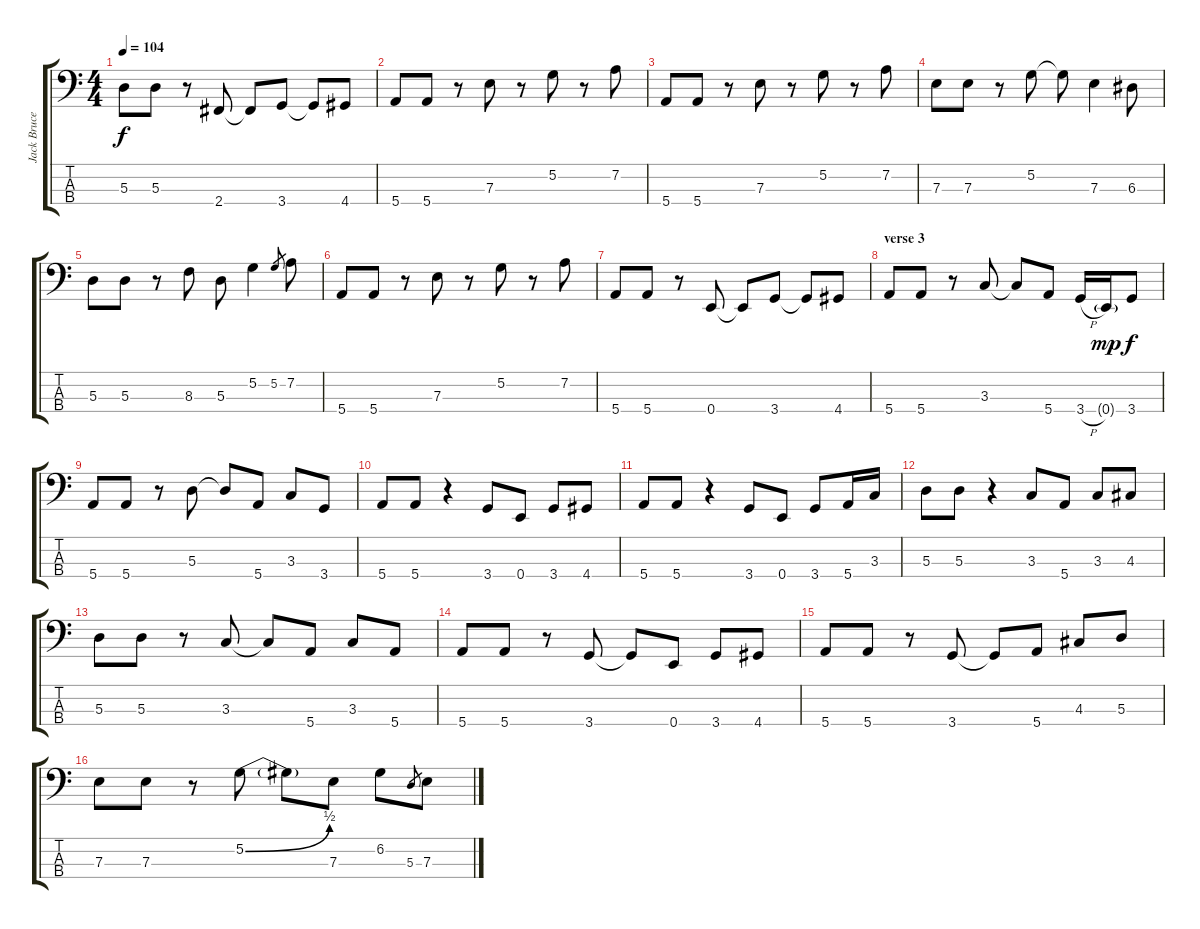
\track ("Jack Bruce" "Jack Bruce") {instrument electricbassfinger}
\staff {score tabs}
\tuning (G2 D2 A1 E1) {hide}
\ts (4 4)
\tempo 104
\clef f4
\ks c
5.3.8{dy f} 5.3.8 r.8 2.4.8 2.4{t}.8 3.4.8 3.4{t}.8 4.4.8 |
5.4.8 5.4.8 r.8 7.3.8 r.8 5.2.8 r.8 7.2.8 |
5.4.8 5.4.8 r.8 7.3.8 r.8 5.2.8 r.8 7.2.8 |
7.3.8 7.3.8 r.8 5.2.8 5.2{t}.8 7.3.4 6.3.8 |
5.3.8 5.3.8 r.8 8.3.8 5.3.8 5.2.4 5.2.8{gr} 7.2.8 |
5.4.8 5.4.8 r.8 7.3.8 r.8 5.2.8 r.8 7.2.8 |
5.4.8 5.4.8 r.8 0.4.8 0.4{t}.8 3.4.8 3.4{t}.8 4.4.8 |
\section ("" "verse 3")
5.4.8 5.4.8 r.8 3.3.8 3.3{t}.8 5.4.8 3.4{h}.16 0.4{g}.16{dy mp} 3.4.8{dy f} |
5.4.8 5.4.8 r.8 5.3.8 5.3{t}.8 5.4.8 3.3.8 3.4.8 |
5.4.8 5.4.8 r.4 3.4.8 0.4.8 3.4.8 4.4.8 |
5.4.8 5.4.8 r.4 3.4.8 0.4.8 3.4.8 5.4.16 3.3.16 |
5.3.8 5.3.8 r.4 3.3.8 5.4.8 3.3.8 4.3.8 |
5.3.8 5.3.8 r.8 3.3.8 3.3{t}.8 5.4.8 3.3.8 5.4.8 |
5.4.8 5.4.8 r.8 3.4.8 3.4{t}.8 0.4.8 3.4.8 4.4.8 |
5.4.8 5.4.8 r.8 3.4.8 3.4{t}.8 5.4.8 4.3.8 5.3.8 |
7.3.8 7.3.8 r.8 5.2{be (bend 0 0 60 2)}.8 5.2{t}.8 7.3.8 6.2.8 5.3.8{gr} 7.3.8
